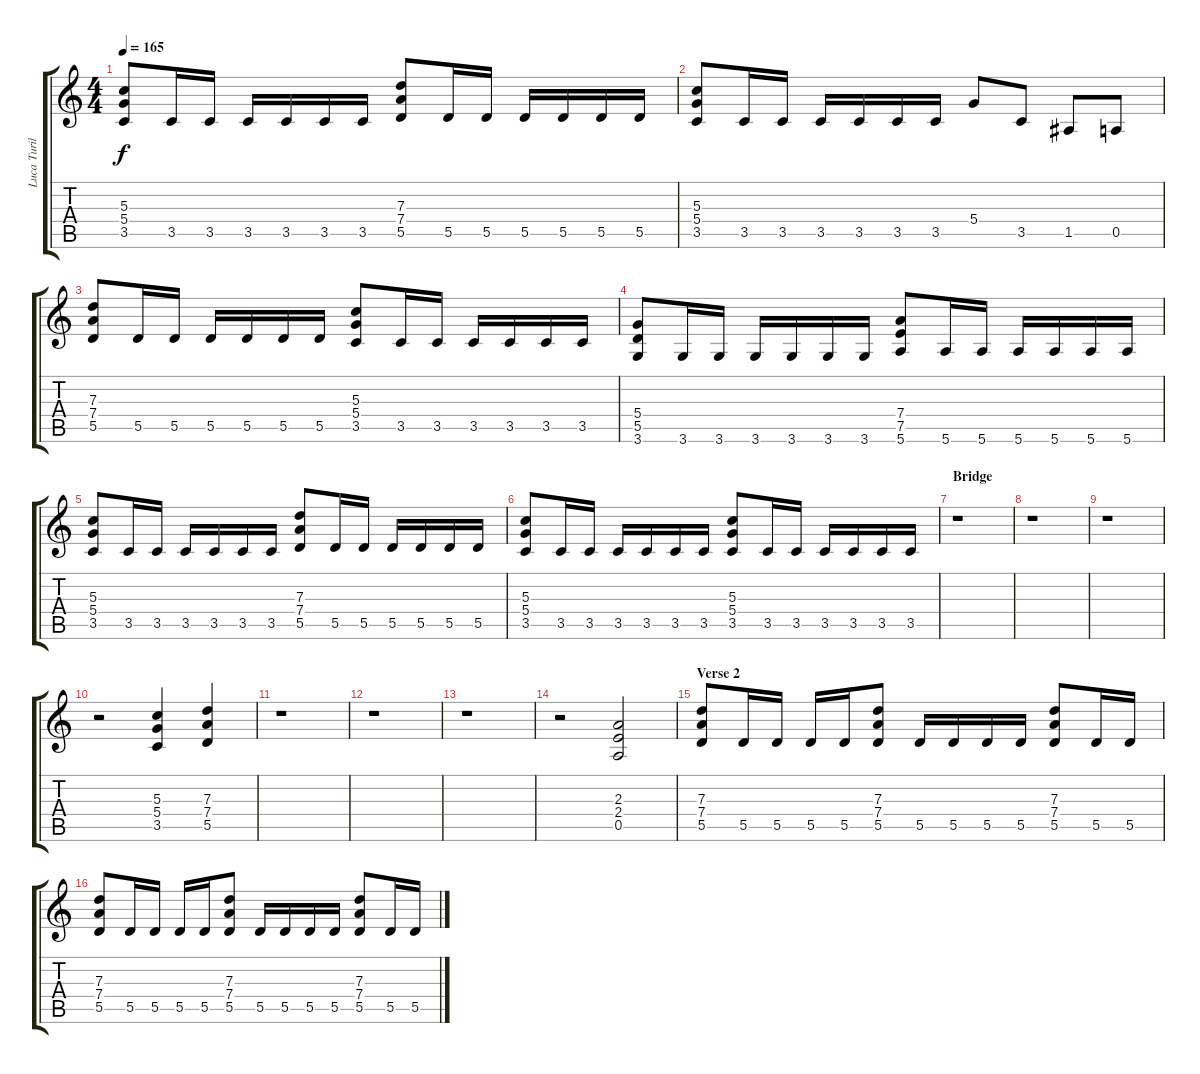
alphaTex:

\track ("Luca Turilli 2" "Luca Turil") {instrument overdrivenguitar}
\staff {score tabs}
\tuning (E4 B3 G3 D3 A2 E2) {hide}
\ts (4 4)
\tempo 165
\clef g2
\ks c
(5.3 5.4 3.5).8{dy f} 3.5.16 3.5.16 3.5.16 3.5.16 3.5.16 3.5.16 (7.3 7.4 5.5).8 5.5.16 5.5.16 5.5.16 5.5.16 5.5.16 5.5.16 |
(5.3 5.4 3.5).8 3.5.16 3.5.16 3.5.16 3.5.16 3.5.16 3.5.16 5.4.8 3.5.8 1.5.8 0.5.8 |
(7.3 7.4 5.5).8 5.5.16 5.5.16 5.5.16 5.5.16 5.5.16 5.5.16 (5.3 5.4 3.5).8 3.5.16 3.5.16 3.5.16 3.5.16 3.5.16 3.5.16 |
(5.4 5.5 3.6).8 3.6.16 3.6.16 3.6.16 3.6.16 3.6.16 3.6.16 (7.4 7.5 5.6).8 5.6.16 5.6.16 5.6.16 5.6.16 5.6.16 5.6.16 |
(5.3 5.4 3.5).8 3.5.16 3.5.16 3.5.16 3.5.16 3.5.16 3.5.16 (7.3 7.4 5.5).8 5.5.16 5.5.16 5.5.16 5.5.16 5.5.16 5.5.16 |
(5.3 5.4 3.5).8 3.5.16 3.5.16 3.5.16 3.5.16 3.5.16 3.5.16 (5.3 5.4 3.5).8 3.5.16 3.5.16 3.5.16 3.5.16 3.5.16 3.5.16 |
\section ("" "Bridge")
r.1 |
r.1 |
r.1 |
r.2 (5.3 5.4 3.5).4 (7.3 7.4 5.5).4 |
r.1 |
r.1 |
r.1 |
r.2 (2.3 2.4 0.5).2 |
\section ("" "Verse 2")
(7.3 7.4 5.5).8 5.5.16 5.5.16 5.5.16 5.5.16 (7.3 7.4 5.5).8 5.5.16 5.5.16 5.5.16 5.5.16 (7.3 7.4 5.5).8 5.5.16 5.5.16 |
(7.3 7.4 5.5).8 5.5.16 5.5.16 5.5.16 5.5.16 (7.3 7.4 5.5).8 5.5.16 5.5.16 5.5.16 5.5.16 (7.3 7.4 5.5).8 5.5.16 5.5.16
